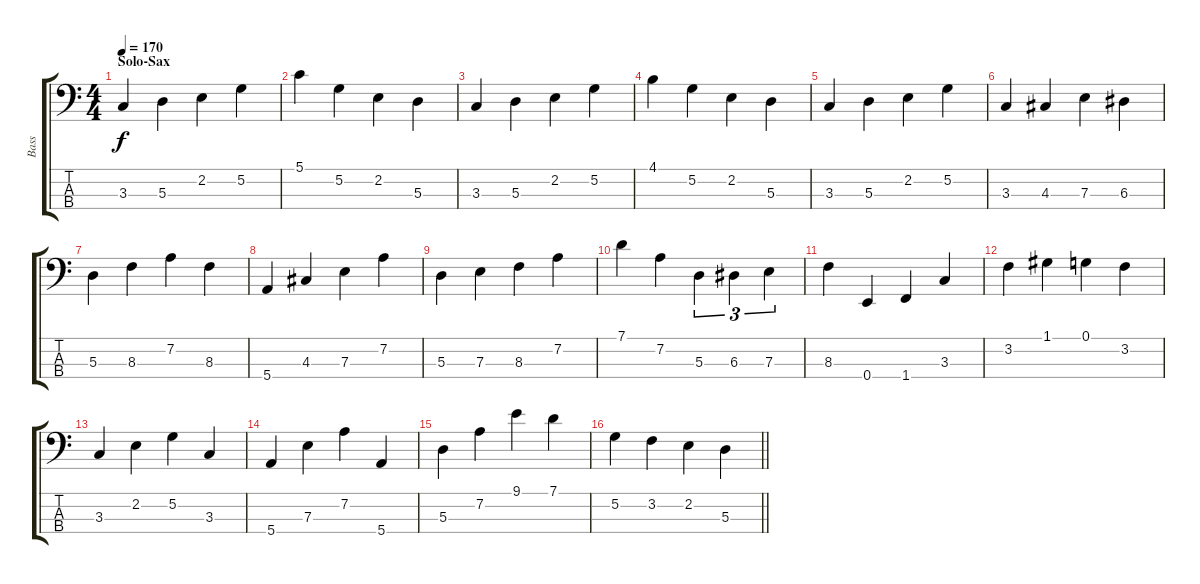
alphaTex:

\track ("Bass" "Bass") {instrument electricbassfinger}
\staff {score tabs}
\tuning (G2 D2 A1 E1) {hide}
\ts (4 4)
\section ("" "Solo-Sax")
\tempo 170
\clef f4
\ks c
3.3.4{dy f} 5.3.4 2.2.4 5.2.4 |
5.1.4 5.2.4 2.2.4 5.3.4 |
3.3.4 5.3.4 2.2.4 5.2.4 |
4.1.4 5.2.4 2.2.4 5.3.4 |
3.3.4 5.3.4 2.2.4 5.2.4 |
3.3.4 4.3.4 7.3.4 6.3.4 |
5.3.4 8.3.4 7.2.4 8.3.4 |
5.4.4 4.3.4 7.3.4 7.2.4 |
5.3.4 7.3.4 8.3.4 7.2.4 |
7.1.4 7.2.4 5.3.4{tu (3 2)} 6.3.4{tu (3 2)} 7.3.4{tu (3 2)} |
8.3.4 0.4.4 1.4.4 3.3.4 |
3.2.4 1.1.4 0.1.4 3.2.4 |
3.3.4 2.2.4 5.2.4 3.3.4 |
5.4.4 7.3.4 7.2.4 5.4.4 |
5.3.4 7.2.4 9.1.4 7.1.4 |
\barLineRight lightlight
5.2.4 3.2.4 2.2.4 5.3.4
